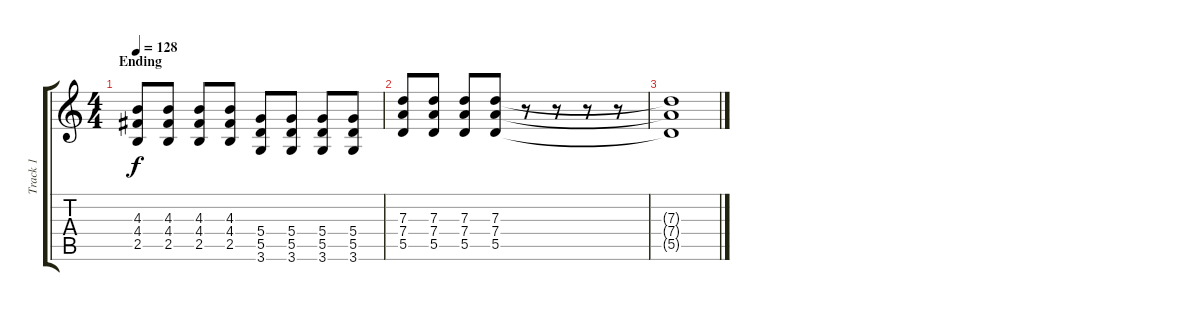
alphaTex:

\track ("Track 1" "Track 1") {instrument distortionguitar}
\staff {score tabs}
\tuning (E4 B3 G3 D3 A2 E2) {hide}
\ts (4 4)
\section ("" "Ending")
\tempo 128
\clef g2
\ks c
(4.3 4.4 2.5).8{dy f} (4.3 4.4 2.5).8 (4.3 4.4 2.5).8 (4.3 4.4 2.5).8 (5.4 5.5 3.6).8 (5.4 5.5 3.6).8 (5.4 5.5 3.6).8 (5.4 5.5 3.6).8 |
(7.3 7.4 5.5).8 (7.3 7.4 5.5).8 (7.3 7.4 5.5).8 (7.3 7.4 5.5).8 r.8 r.8 r.8 r.8 |
(7.3{t} 7.4{t} 5.5{t}).1
